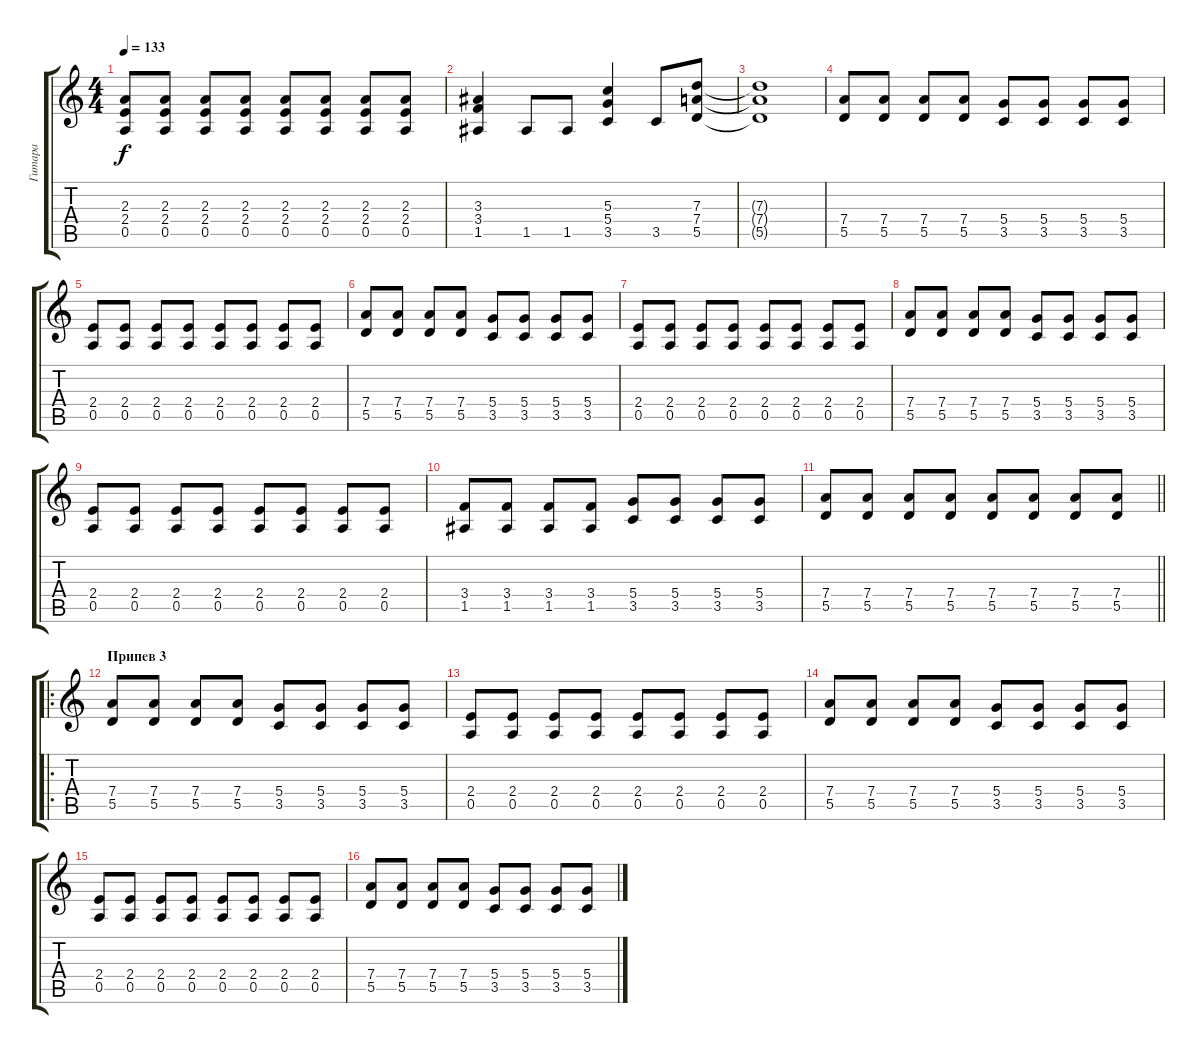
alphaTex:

\track ("Гитара" "Гитара") {instrument acousticguitarsteel}
\staff {score tabs}
\tuning (E4 B3 G3 D3 A2 E2) {hide}
\ts (4 4)
\tempo 133
\clef g2
\ks c
(2.3{t} 2.4{t} 0.5{t}).8{dy f} (2.3 2.4 0.5).8 (2.3 2.4 0.5).8 (2.3 2.4 0.5).8 (2.3 2.4 0.5).8 (2.3 2.4 0.5).8 (2.3 2.4 0.5).8 (2.3 2.4 0.5).8 |
(3.3 3.4 1.5).4 1.5.8 1.5.8 (5.3 5.4 3.5).4 3.5.8 (7.3 7.4 5.5).8 |
(7.3{t} 7.4{t} 5.5{t}).1 |
(7.4 5.5).8{instrument distortionguitar} (7.4 5.5).8 (7.4 5.5).8 (7.4 5.5).8 (5.4 3.5).8 (5.4 3.5).8 (5.4 3.5).8 (5.4 3.5).8 |
(2.4 0.5).8 (2.4 0.5).8 (2.4 0.5).8 (2.4 0.5).8 (2.4 0.5).8 (2.4 0.5).8 (2.4 0.5).8 (2.4 0.5).8 |
(7.4 5.5).8 (7.4 5.5).8 (7.4 5.5).8 (7.4 5.5).8 (5.4 3.5).8 (5.4 3.5).8 (5.4 3.5).8 (5.4 3.5).8 |
(2.4 0.5).8 (2.4 0.5).8 (2.4 0.5).8 (2.4 0.5).8 (2.4 0.5).8 (2.4 0.5).8 (2.4 0.5).8 (2.4 0.5).8 |
(7.4 5.5).8 (7.4 5.5).8 (7.4 5.5).8 (7.4 5.5).8 (5.4 3.5).8 (5.4 3.5).8 (5.4 3.5).8 (5.4 3.5).8 |
(2.4 0.5).8 (2.4 0.5).8 (2.4 0.5).8 (2.4 0.5).8 (2.4 0.5).8 (2.4 0.5).8 (2.4 0.5).8 (2.4 0.5).8 |
(3.4 1.5).8 (3.4 1.5).8 (3.4 1.5).8 (3.4 1.5).8 (5.4 3.5).8 (5.4 3.5).8 (5.4 3.5).8 (5.4 3.5).8 |
\barLineRight lightlight
(7.4 5.5).8 (7.4 5.5).8 (7.4 5.5).8 (7.4 5.5).8 (7.4 5.5).8 (7.4 5.5).8 (7.4 5.5).8 (7.4 5.5).8 |
\ro
\section ("" "Припев 3")
(7.4 5.5).8 (7.4 5.5).8 (7.4 5.5).8 (7.4 5.5).8 (5.4 3.5).8 (5.4 3.5).8 (5.4 3.5).8 (5.4 3.5).8 |
(2.4 0.5).8 (2.4 0.5).8 (2.4 0.5).8 (2.4 0.5).8 (2.4 0.5).8 (2.4 0.5).8 (2.4 0.5).8 (2.4 0.5).8 |
(7.4 5.5).8 (7.4 5.5).8 (7.4 5.5).8 (7.4 5.5).8 (5.4 3.5).8 (5.4 3.5).8 (5.4 3.5).8 (5.4 3.5).8 |
(2.4 0.5).8 (2.4 0.5).8 (2.4 0.5).8 (2.4 0.5).8 (2.4 0.5).8 (2.4 0.5).8 (2.4 0.5).8 (2.4 0.5).8 |
(7.4 5.5).8 (7.4 5.5).8 (7.4 5.5).8 (7.4 5.5).8 (5.4 3.5).8 (5.4 3.5).8 (5.4 3.5).8 (5.4 3.5).8
